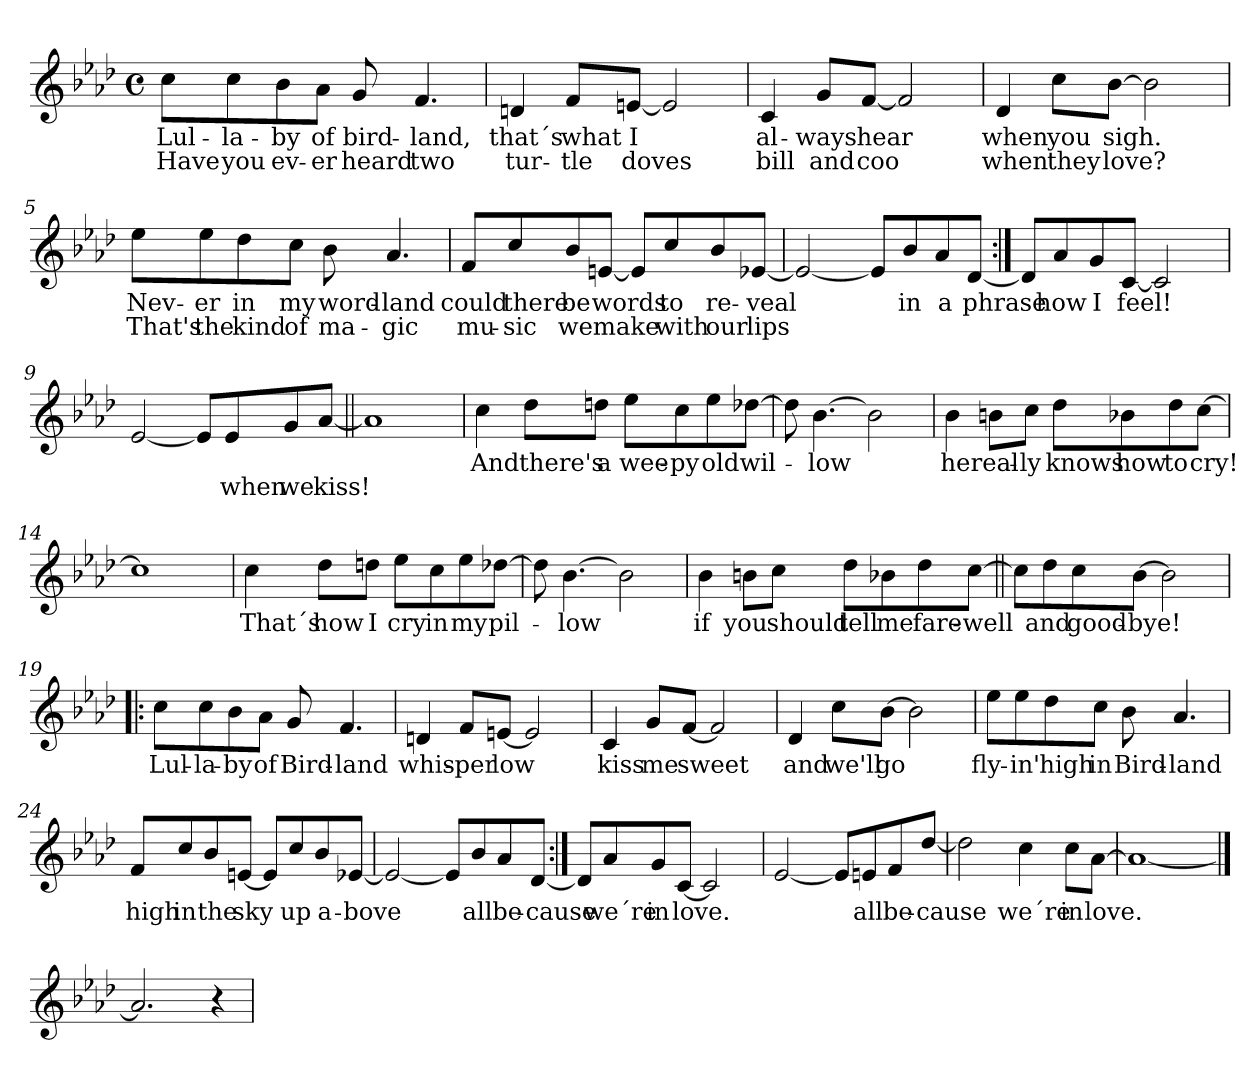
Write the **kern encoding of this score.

**kern	**text	**text
*part1	*part1	*part1
*staff1	*staff1	*staff1
*clefG2	*	*
*k[b-e-a-d-]	*	*
*A-:	*	*
*M4/4	*	*
*met(c)	*	*
=1	=1	=1
!	!LO:LY:b	!LO:LY:b
8cc\L	Lul-	Have
!	!LO:LY:b	!LO:LY:b
8cc\	-la-	you
!	!LO:LY:b	!LO:LY:b
8b-\	-by	ev-
!	!LO:LY:b	!LO:LY:b
8a-\J	of	-er
!	!LO:LY:b	!LO:LY:b
8g/	bird-	heard
!	!LO:LY:b	!LO:LY:b
4.f/	-land,	two
=2	=2	=2
!	!LO:LY:b	!LO:LY:b
4dn/	that´s	tur-
!	!LO:LY:b	!LO:LY:b
8f/L	what	-tle
!	!LO:LY:b	!LO:LY:b
[8en/J	I	doves
2e/]	.	.
=3	=3	=3
!	!LO:LY:b	!LO:LY:b
4c/	al-	bill
!	!LO:LY:b	!LO:LY:b
8g/L	-ways	and
!	!LO:LY:b	!LO:LY:b
[8f/J	hear	coo
2f/]	.	.
!!LO:LB:g=z
=4	=4	=4
!	!LO:LY:b	!LO:LY:b
4d-/	when	when
!	!LO:LY:b	!LO:LY:b
8cc\L	you	they
!	!LO:LY:b	!LO:LY:b
[8b-\J	sigh.	love?
2b-\]	.	.
=5	=5	=5
!	!LO:LY:b	!LO:LY:b
8ee-\L	Nev-	That's
!	!LO:LY:b	!LO:LY:b
8ee-\	-er	the
!	!LO:LY:b	!LO:LY:b
8dd-\	in	kind
!	!LO:LY:b	!LO:LY:b
8cc\J	my	of
!	!LO:LY:b	!LO:LY:b
8b-\	word-	ma-
!	!LO:LY:b	!LO:LY:b
4.a-/	-land	-gic
=6	=6	=6
!	!LO:LY:b	!LO:LY:b
8f/L	could	mu-
!	!LO:LY:b	!LO:LY:b
8cc/	there	-sic
!	!LO:LY:b	!LO:LY:b
8b-/	be	we
!	!LO:LY:b	!LO:LY:b
[8en/J	words	make
8e/L]	.	.
!	!LO:LY:b	!LO:LY:b
8cc/	to	with
!	!LO:LY:b	!LO:LY:b
8b-/	re-	our
!	!LO:LY:b	!LO:LY:b
[8e-X/J	-veal	lips
!!LO:LB:g=z
=7	=7	=7
2e-/_	.	.
8e-/L]	.	.
!	!LO:LY:b	!
8b-/	in	.
!	!LO:LY:b	!
8a-/	a	.
!	!LO:LY:b	!
[8d-/J	phrase	.
=8:|!	=8:|!	=8:|!
8d-/L]	.	.
!	!LO:LY:b	!
8a-/	how	.
!	!LO:LY:b	!
8g/	I	.
!	!LO:LY:b	!
[8c/J	feel!	.
2c/]	.	.
=9	=9	=9
[2e-/	.	.
8e-/L]	.	.
!	!	!LO:LY:b
8e-/	.	when
!	!	!LO:LY:b
8g/	.	we
!	!	!LO:LY:b
[8a-/J	.	kiss!
=10||	=10||	=10||
1a-]	.	.
!!LO:LB:g=z
=11	=11	=11
!	!LO:LY:b	!
4cc\	And	.
!	!LO:LY:b	!
8dd-\L	there's	.
!	!LO:LY:b	!
8ddn\J	a	.
!	!LO:LY:b	!
8ee-\L	wee-	.
!	!LO:LY:b	!
8cc\	-py	.
!	!LO:LY:b	!
8ee-\	old	.
!	!LO:LY:b	!
[8dd-X\J	wil-	.
=12	=12	=12
8dd-\]	.	.
!	!LO:LY:b	!
[4.b-\	-low	.
2b-\]	.	.
=13	=13	=13
!	!LO:LY:b	!
4b-\	he	.
!	!LO:LY:b	!
8bn\L	real-	.
!	!LO:LY:b	!
8cc\J	-ly	.
!	!LO:LY:b	!
8dd-\L	knows	.
!	!LO:LY:b	!
8b-X\	how	.
!	!LO:LY:b	!
8dd-\	to	.
!	!LO:LY:b	!
[8cc\J	cry!	.
=14	=14	=14
1cc]	.	.
!!LO:LB:g=z
=15	=15	=15
!	!LO:LY:b	!
4cc\	That´s	.
!	!LO:LY:b	!
8dd-\L	how	.
!	!LO:LY:b	!
8ddn\J	I	.
!	!LO:LY:b	!
8ee-\L	cry	.
!	!LO:LY:b	!
8cc\	in	.
!	!LO:LY:b	!
8ee-\	my	.
!	!LO:LY:b	!
[8dd-X\J	pil-	.
=16	=16	=16
8dd-\]	.	.
!	!LO:LY:b	!
[4.b-\	-low	.
2b-\]	.	.
=17	=17	=17
!	!LO:LY:b	!
4b-\	if	.
!	!LO:LY:b	!
8bn\L	you	.
!	!LO:LY:b	!
8cc\J	should	.
!	!LO:LY:b	!
8dd-\L	tell	.
!	!LO:LY:b	!
8b-X\	me	.
!	!LO:LY:b	!
8dd-\	fare-	.
!	!LO:LY:b	!
[8cc\J	-well	.
!!LO:LB:g=z
=18||	=18||	=18||
8cc\L]	.	.
!	!LO:LY:b	!
8dd-\	and	.
!	!LO:LY:b	!
8cc\	good-	.
!	!LO:LY:b	!
[8b-\J	-bye!	.
2b-\]	.	.
=19!|:	=19!|:	=19!|:
!	!LO:LY:b	!
8cc\L	Lul-	.
!	!LO:LY:b	!
8cc\	-la-	.
!	!LO:LY:b	!
8b-\	-by	.
!	!LO:LY:b	!
8a-\J	of	.
!	!LO:LY:b	!
8g/	Bird-	.
!	!LO:LY:b	!
4.f/	-land	.
=20	=20	=20
!	!LO:LY:b	!
4dn/	whis-	.
!	!LO:LY:b	!
8f/L	-per	.
!	!LO:LY:b	!
[8en/J	low	.
2e/]	.	.
=21	=21	=21
!	!LO:LY:b	!
4c/	kiss	.
!	!LO:LY:b	!
8g/L	me	.
!	!LO:LY:b	!
[8f/J	sweet	.
2f/]	.	.
!!LO:LB:g=z
=22	=22	=22
!	!LO:LY:b	!
4d-/	and	.
!	!LO:LY:b	!
8cc\L	we'll	.
!	!LO:LY:b	!
[8b-\J	go	.
2b-\]	.	.
=23	=23	=23
!	!LO:LY:b	!
8ee-\L	fly-	.
!	!LO:LY:b	!
8ee-\	-in'	.
!	!LO:LY:b	!
8dd-\	high	.
!	!LO:LY:b	!
8cc\J	in	.
!	!LO:LY:b	!
8b-\	Bird-	.
!	!LO:LY:b	!
4.a-/	-land	.
=24	=24	=24
!	!LO:LY:b	!
8f/L	high	.
!	!LO:LY:b	!
8cc/	in	.
!	!LO:LY:b	!
8b-/	the	.
!	!LO:LY:b	!
[8en/J	sky	.
8e/L]	.	.
!	!LO:LY:b	!
8cc/	up	.
!	!LO:LY:b	!
8b-/	a-	.
!	!LO:LY:b	!
[8e-X/J	-bove	.
!!LO:LB:g=z
=25	=25	=25
2e-/_	.	.
8e-/L]	.	.
!	!LO:LY:b	!
8b-/	all	.
!	!LO:LY:b	!
8a-/	be-	.
!	!LO:LY:b	!
[8d-/J	-cause	.
=26:|!	=26:|!	=26:|!
8d-/L]	.	.
!	!LO:LY:b	!
8a-/	we´re	.
!	!LO:LY:b	!
8g/	in	.
!	!LO:LY:b	!
[8c/J	love.	.
2c/]	.	.
=27	=27	=27
[2e-/	.	.
8e-/L]	.	.
!	!LO:LY:b	!
8en/	all	.
!	!LO:LY:b	!
8f/	be-	.
!	!LO:LY:b	!
[8dd-/J	-cause	.
=28	=28	=28
2dd-\]	.	.
!	!LO:LY:b	!
4cc\	we´re	.
!	!LO:LY:b	!
8cc\L	in	.
!	!LO:LY:b	!
[8a-\J	love.	.
!!LO:LB:g=z
=29	=29	=29
1a-_	.	.
==30	==30	==30
2.a-/]	.	.
4r	.	.
=	=	=
*-	*-	*-
